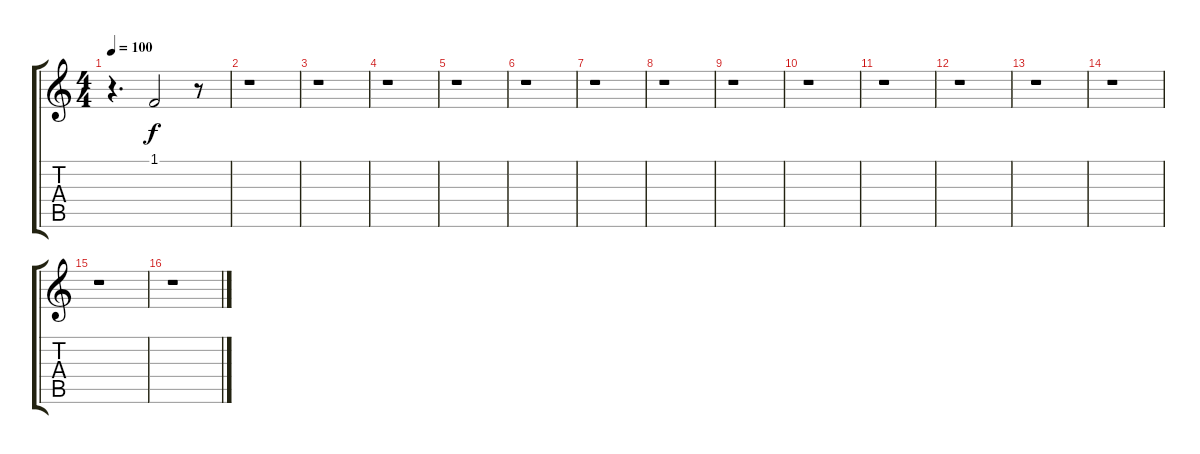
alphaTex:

\track "" {instrument reversecymbal}
\staff {score tabs}
\tuning (E4 B3 G3 D3 A2 E2) {hide}
\ts (4 4)
\tempo 100
\clef g2
\ks c
r.4{d dy f} 1.1.2 r.8 |
r.1 |
r.1 |
r.1 |
r.1 |
r.1 |
r.1 |
r.1 |
r.1 |
r.1 |
r.1 |
r.1 |
r.1 |
r.1 |
r.1 |
r.1
